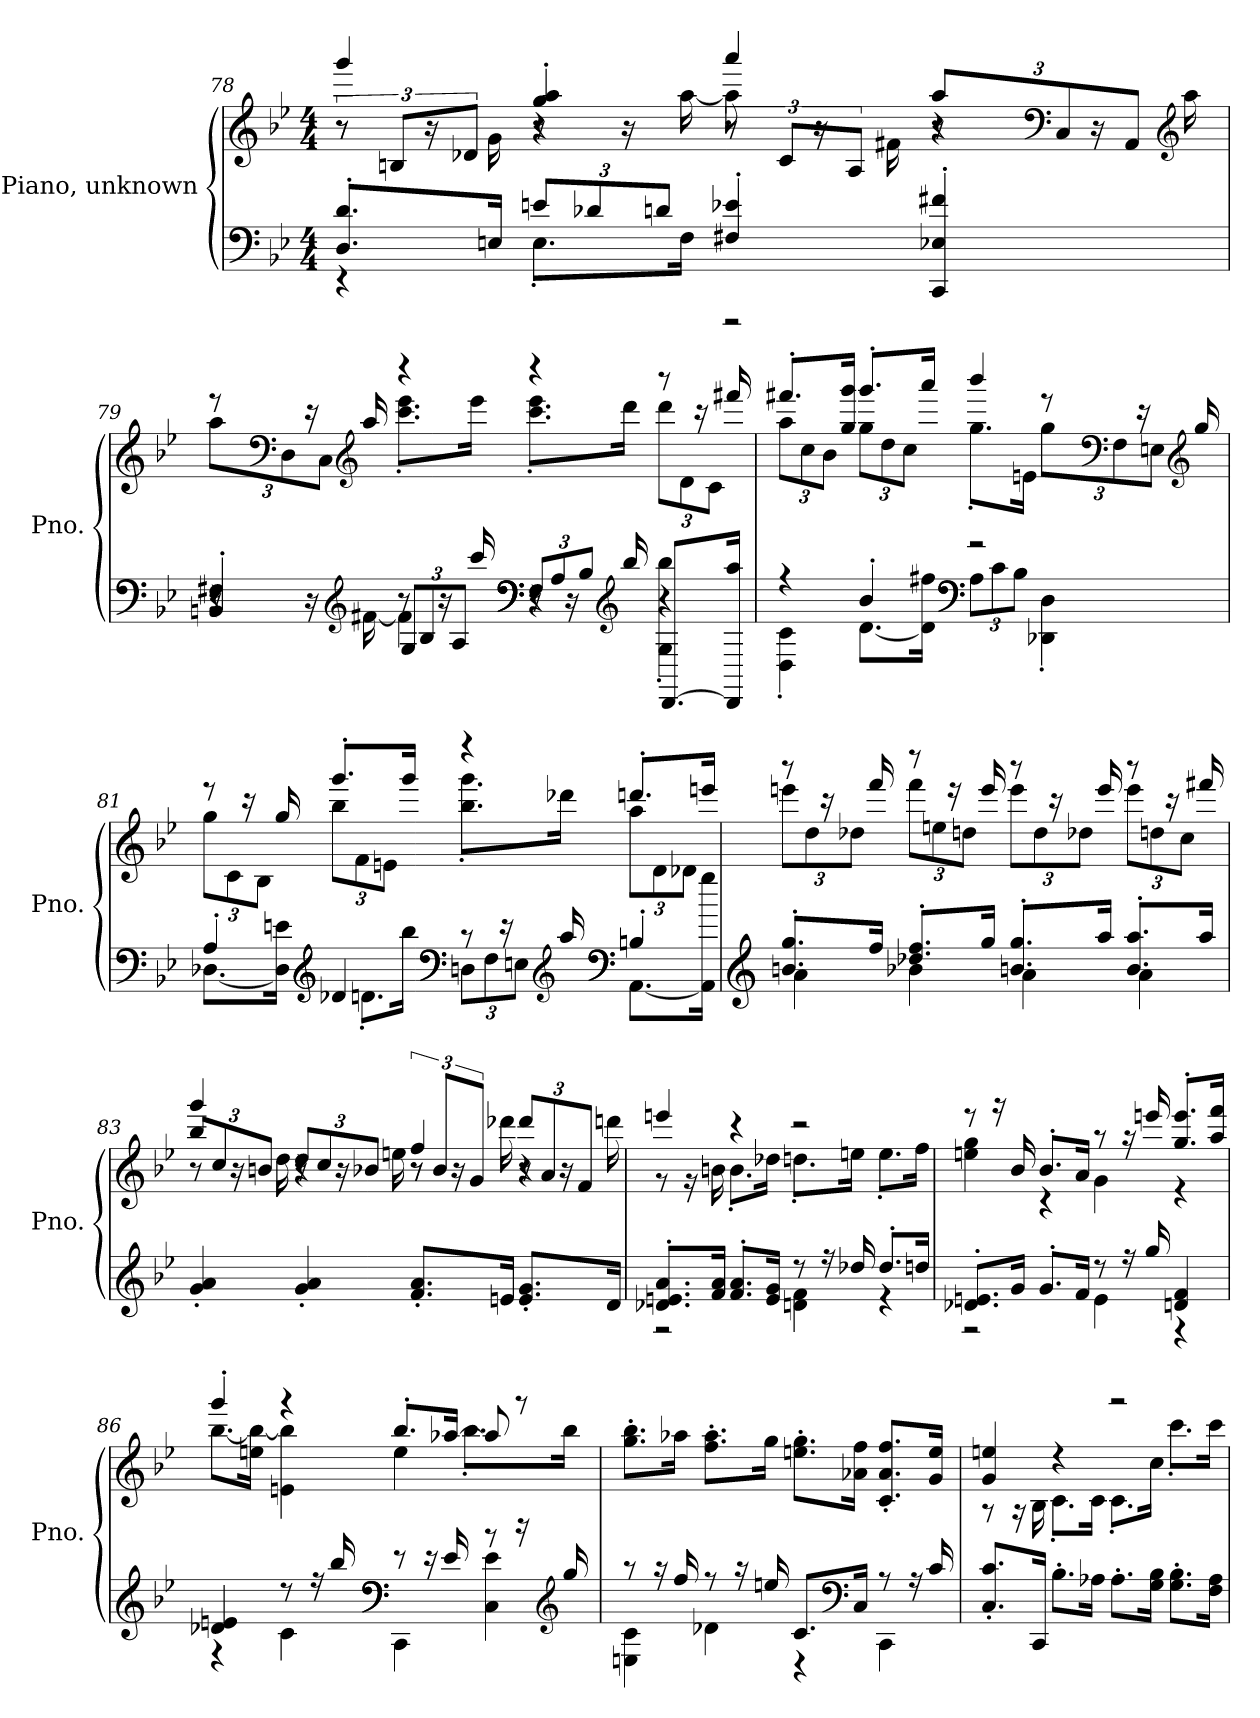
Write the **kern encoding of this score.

**kern	**kern
*part1	*part1
*staff2	*staff1
*I"Piano, unknown	*
*I'Pno.	*
!!LO:LB:g=z
*clefF4	*clefG2
*k[b-e-]	*k[b-e-]
*M4/4	*M4/4
=78	=78
*^	*^
*	*	*	*^
8.D/' 8.d/'L	4r	4ggg/	8r	12r
.	.	.	.	12Bn/L
.	.	.	16r	.
.	.	.	.	12d-X/J
16En/Jk	.	.	16g\	.
*Xbrackettup	*	*	*	*
12en/L	8.E'\L	4r	8r	4gg/' 4aa/'
12d-X/	.	.	.	.
.	.	.	16r	.
12dn/J	.	.	.	.
.	16F\Jk	.	[16aa\	.
4F#X/' 4e-X/'	2r	4aaa/	8aa\]	12r
.	.	.	.	12c/L
.	.	.	16r	.
.	.	.	.	12A/J
.	.	.	16f#X\	.
*	*	*	*	*Xbrackettup
4CC/' 4E-X/' 4f#X/'	.	4r	8r	12aa/L
*	*	*clefF4	*	*
.	.	.	.	12C/
.	.	.	16r	.
.	.	.	.	12AA/J
*	*	*clefG2	*	*
.	.	.	16aa\	.
*	*	*	*v	*v
!!LO:LB:g=z
=79	=79	=79	=79
*	*^	*	*
4r	8r	4BBn/' 4F#X/'	8r	12aa\L
*	*	*	*clefF4	*
.	.	.	.	12D\
.	16r	.	16r	.
.	.	.	.	12C\J
*clefG2	*	*	*clefG2	*
.	[16f#X\	.	16aa/	.
8r	4f#\]	12G/L	4r	8.ccc\' 8.eee-\'L
.	.	12B-/	.	.
16r	.	.	.	.
.	.	12A/J	.	.
16ccc/	.	.	.	16eee-\Jk
*clefF4	*	*	*	*
8r	4r	12F#/L	4r	8.ccc\' 8.eee-\'L
.	.	12A/	.	.
16r	.	.	.	.
.	.	12B-/J	.	.
*clefG2	*	*	*	*
16bb-/	.	.	.	16ddd\Jk
4r	4G\' 4bb-\'	[8.DD/L	8r	12ddd\L
.	.	.	.	12d\
.	.	.	16r	.
.	.	.	.	12c\J
.	.	16DD/] 16aa/Jk	16fff#X/	.
*	*v	*v	*	*
!!LO:LB:g=z	!!
=80	=80	=80	=80
4r	4D\' 4c\'	8.fff#X'/L	12aa\L
.	.	.	12cc\
.	.	.	12b-\J
.	.	16gg/ 16ggg/Jk	.
4b-'/	[8.d\L	8.ggg'/L	12gg\L
.	.	.	12dd\
.	.	.	12cc\J
.	16d\] 16ff#X\Jk	16aaa/Jk	.
*clefF4	*	*	*
2r	12A\L	4bbb-/	8.gg'\L
.	12c\	.	.
.	12B-\J	.	.
.	.	.	16en\Jk
.	4DD-X\' 4D\'	8r	12gg\L
*	*	*clefF4	*
.	.	.	12F\
.	.	16r	.
.	.	.	12En\J
*	*	*clefG2	*
.	.	16gg/	.
!!LO:LB:g=z	!!
=81	=81	=81	=81
4A'/	[8.D-X\L	8r	12gg\L
.	.	.	12c\
.	.	16r	.
.	.	.	12B-\J
.	16D-\] 16en\Jk	16gg/	.
*clefG2	*	*	*
4d-X/	8.dn'\L	8.ggg'/L	12bb-\L
.	.	.	12f\
.	.	.	12en\J
.	16bb-\Jk	16ggg/Jk	.
*clefF4	*	*	*
8r	12Dn\L	4r	8.bb-\' 8.ggg\'L
.	12F\	.	.
16r	.	.	.
.	12En\J	.	.
*clefG2	*	*	*
16aa/	.	.	16ddd-X\Jk
*clefF4	*	*	*
4Bn'/	[8.AA\L	8.dddn'/L	12aa\L
.	.	.	12d\
.	.	.	12d-X\J
.	16AA\] 16gg\Jk	16eeen/Jk	.
!!LO:PB:g=z	!!
=82	=82	=82	=82
*clefG2	*	*	*
8.bn/' 8.gg/'L	4a\	8r	12eeen\L
.	.	.	12dd\
.	.	16r	.
.	.	.	12dd-X\J
16ff/Jk	.	16fff/	.
8.dd-X/' 8.ff/'L	4b-X\	8r	12fff\L
.	.	.	12een\
.	.	16r	.
.	.	.	12ddn\J
16gg/Jk	.	16eee/	.
8.bn/' 8.gg/'L	4a\	8r	12eee\L
.	.	.	12dd\
.	.	16r	.
.	.	.	12dd-X\J
16aa/Jk	.	16eee/	.
8.b/' 8.aa/'L	4a\	8r	12eee\L
.	.	.	12ddn\
.	.	16r	.
.	.	.	12cc\J
16aa/Jk	.	16fff#X/	.
*v	*v	*	*
!!LO:LB:g=z
=83	=83	=83
*	*	*^
4g/' 4a/'	4ggg/	8r	12bb-/L
.	.	.	12cc/
.	.	16r	.
.	.	.	12bn/J
.	.	16dd\	.
4g/' 4a/'	4r	8r	12dd/L
.	.	.	12cc/
.	.	16r	.
.	.	.	12b-X/J
.	.	16een\	.
*	*	*	*brackettup
8.f/' 8.a/'L	4ff/	8r	12r
.	.	.	12b-/L
.	.	16r	.
.	.	.	12g/J
16en/Jk	.	16ddd-X\	.
*	*	*	*Xbrackettup
8.e/' 8.g/'L	4r	8r	12ddd-/L
.	.	.	12a/
.	.	16r	.
.	.	.	12f/J
16d/Jk	.	16dddn\	.
*	*	*v	*v
=84	=84	=84
*^	*	*
8.d-X/' 8.en/' 8.a/'L	2r	4eeen/	8r
.	.	.	16r
16f/ 16a/Jk	.	.	16bn\
8.f/' 8.a/'L	.	4r	8.b'\L
16e/ 16g/Jk	.	.	16dd-X\Jk
8r	4dn\ 4f\	2r	8.ddn'\L
16r	.	.	.
16dd-X/	.	.	16een\Jk
8.dd-'/L	4r	.	8.ee'\L
16ddn/Jk	.	.	16ff\Jk
!!LO:LB:g=z	!!
=85	=85	=85	=85
8.d-X/' 8.en/'L	2r	8r	4een\ 4gg\
.	.	16r	.
16g/Jk	.	16b-/	.
8.g'/L	.	8.b-'/L	4r
16f/Jk	.	16a/Jk	.
8r	4e\	8r	4g\
16r	.	16r	.
16gg/	.	16eeen/	.
4dn/ 4f/	4r	8.gg/' 8.eee/'L	4r
.	.	16aa/ 16fff/Jk	.
=86	=86	=86	=86
4d-X/ 4en/	4r	4ggg'/	[8.bb-\L
.	.	.	16een\ 16bb-\_Jk
8r	4c\	4r	4en\ 4bb-\]
16r	.	.	.
16bb-/	.	.	.
*clefF4	*	*	*
8r	4CC\	8.bb-'/L	4ee\
16r	.	.	.
16e/	.	[16aa-X/Jk	.
8r	4C\ 4e\	8aa-/]	8.bb-'\L
16r	.	8r	.
*clefG2	*	*	*
16gg/	.	.	16bb-\Jk
*	*	*v	*v
!!LO:LB:g=z
=87	=87	=87
8r	4En\ 4c\	8.gg\' 8.bb-\'L
16r	.	.
16ff/	.	16aa-X\Jk
8r	4d-X\	8.ff\' 8.aa-\'L
16r	.	.
16een/	.	16gg\Jk
8.c/L	4r	8.een\' 8.gg\'L
*clefF4	*	*
16C/Jk	.	16a-X\ 16ff\Jk
8r	4CC\	8.c/' 8.a-/' 8.ff/'L
16r	.	.
16c/	.	16g/ 16ee/Jk
*v	*v	*
=88	=88
*	*^
8.C/' 8.c/'L	4g/ 4een/	8r
.	.	16r
16CC/Jk	.	16B-\
8.B-'\L	4r	8.c'\L
16A-X\Jk	.	16c\Jk
8.A-'\L	2r	8.c'\L
16G\ 16B-\Jk	.	16cc\Jk
8.G\' 8.B-\'L	.	8.ccc'\L
16F\ 16A-\Jk	.	16ccc\Jk
*	*v	*v
=	=
*-	*-
